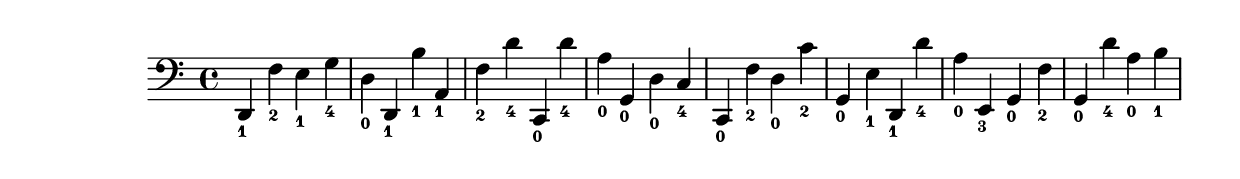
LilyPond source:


        \version "2.24.0"
        \relative c, {
        \clef bass
        \key c \major
          d4-\markup { \finger 1 }
  f'4-\markup { \finger 2 }
  e4-\markup { \finger 1 }
  g4-\markup { \finger 4 }
  d4-\markup { \finger 0 }
  d,4-\markup { \finger 1 }
  b''4-\markup { \finger 1 }
  a,4-\markup { \finger 1 }
  f'4-\markup { \finger 2 }
  d'4-\markup { \finger 4 }
  c,,4-\markup { \finger 0 }
  d''4-\markup { \finger 4 }
  a4-\markup { \finger 0 }
  g,4-\markup { \finger 0 }
  d'4-\markup { \finger 0 }
  c4-\markup { \finger 4 }
  c,4-\markup { \finger 0 }
  f'4-\markup { \finger 2 }
  d4-\markup { \finger 0 }
  c'4-\markup { \finger 2 }
  g,4-\markup { \finger 0 }
  e'4-\markup { \finger 1 }
  d,4-\markup { \finger 1 }
  d''4-\markup { \finger 4 }
  a4-\markup { \finger 0 }
  e,4-\markup { \finger 3 }
  g4-\markup { \finger 0 }
  f'4-\markup { \finger 2 }
  g,4-\markup { \finger 0 }
  d''4-\markup { \finger 4 }
  a4-\markup { \finger 0 }
  b4-\markup { \finger 1 }
}
